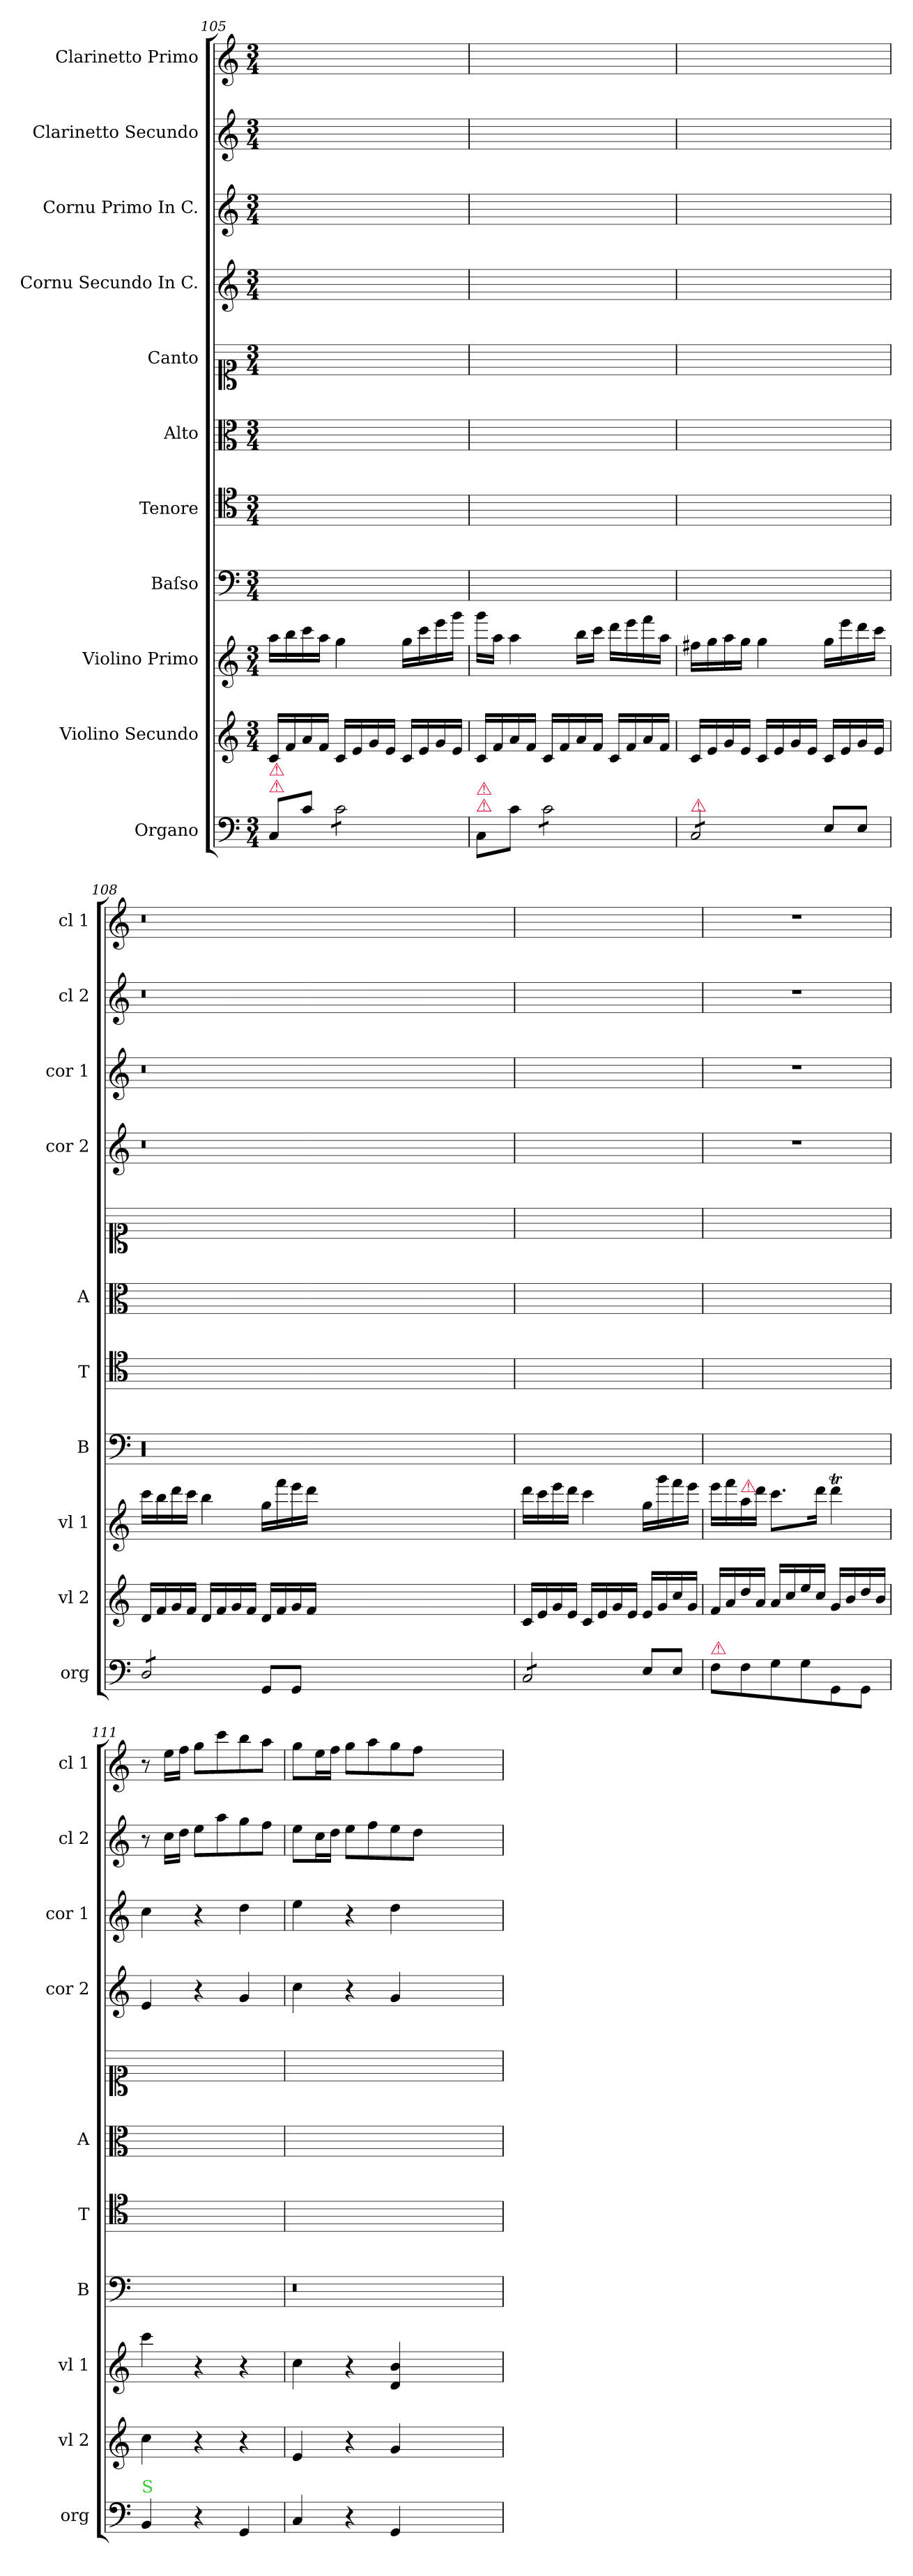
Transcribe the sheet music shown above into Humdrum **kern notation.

**kern	**kern	**kern	**kern	**kern	**kern	**kern	**kern	**kern	**kern	**kern
*part11	*part10	*part9	*part8	*part7	*part6	*part5	*part4	*part3	*part2	*part1
*staff11	*staff10	*staff9	*staff8	*staff7	*staff6	*staff5	*staff4	*staff3	*staff2	*staff1
*I"Organo	*I"Violino Secundo	*I"Violino Primo	*I"Baſso	*I"Tenore	*I"Alto	*I"Canto	*I"Cornu Secundo In C.	*I"Cornu Primo In C.	*I"Clarinetto Secundo	*I"Clarinetto Primo
*I'org	*I'vl 2	*I'vl 1	*I'B	*I'T	*I'A	*	*I'cor 2	*I'cor 1	*I'cl 2	*I'cl 1
*clefF4	*clefG2	*clefG2	*clefF4	*clefC4	*clefC3	*clefC1	*clefG2	*clefG2	*clefG2	*clefG2
*k[]	*k[]	*k[]	*k[]	*k[]	*k[]	*k[]	*k[]	*k[]	*k[]	*k[]
*C:	*C:	*C:	*C:	*C:	*C:	*C:	*C:	*C:	*C:	*C:
*M3/4	*M3/4	*M3/4	*M3/4	*M3/4	*M3/4	*M3/4	*M3/4	*M3/4	*M3/4	*M3/4
=105	=105	=105	=105	=105	=105	=105	=105	=105	=105	=105
!LO:TX:a:color=crimson:t=⚠	!	!	!	!	!	!	!	!	!	!
!LO:TX:a:color=crimson:t=⚠	!	!	!	!	!	!	!	!	!	!
8C/L	16c/LL	16aa\LL	2.ryy	2.ryy	2.ryy	2.ryy	2.ryy	2.ryy	2.ryy	2.ryy
.	16f/	16bb\	.	.	.	.	.	.	.	.
8c\J	16a/	16ccc\	.	.	.	.	.	.	.	.
.	16f/JJ	16aa\JJ	.	.	.	.	.	.	.	.
*tremolo	*	*	*	*	*	*	*	*	*	*
8c\L	16c/LL	4gg\	.	.	.	.	.	.	.	.
.	16e/	.	.	.	.	.	.	.	.	.
8c\	16g/	.	.	.	.	.	.	.	.	.
.	16e/JJ	.	.	.	.	.	.	.	.	.
8c\	16c/LL	16gg\LL	.	.	.	.	.	.	.	.
.	16e/	16ccc\	.	.	.	.	.	.	.	.
8c\J	16g/	16eee\	.	.	.	.	.	.	.	.
*Xtremolo	*	*	*	*	*	*	*	*	*	*
.	16e/JJ	16ggg\JJ	.	.	.	.	.	.	.	.
=106	=106	=106	=106	=106	=106	=106	=106	=106	=106	=106
!LO:TX:a:color=crimson:t=⚠	!	!	!	!	!	!	!	!	!	!
!LO:TX:a:color=crimson:t=⚠	!	!	!	!	!	!	!	!	!	!
8C\L	16c/LL	16ggg\LL	2.ryy	2.ryy	2.ryy	2.ryy	2.ryy	2.ryy	2.ryy	2.ryy
.	16f/	16aa\JJ	.	.	.	.	.	.	.	.
8c\J	16a/	4aa\	.	.	.	.	.	.	.	.
.	16f/JJ	.	.	.	.	.	.	.	.	.
*tremolo	*	*	*	*	*	*	*	*	*	*
8c\L	16c/LL	.	.	.	.	.	.	.	.	.
.	16f/	.	.	.	.	.	.	.	.	.
8c\	16a/	16bb\LL	.	.	.	.	.	.	.	.
.	16f/JJ	16ccc\JJ	.	.	.	.	.	.	.	.
8c\	16c/LL	16ddd\LL	.	.	.	.	.	.	.	.
.	16f/	16eee\	.	.	.	.	.	.	.	.
8c\J	16a/	16fff\	.	.	.	.	.	.	.	.
.	16f/JJ	16aa\JJ	.	.	.	.	.	.	.	.
=107	=107	=107	=107	=107	=107	=107	=107	=107	=107	=107
!LO:TX:a:color=crimson:t=⚠	!	!	!	!	!	!	!	!	!	!
8C/L	16c/LL	16ff#X\LL	2.ryy	2.ryy	2.ryy	2.ryy	2.ryy	2.ryy	2.ryy	2.ryy
.	16e/	16gg\	.	.	.	.	.	.	.	.
8C/	16g/	16aa\	.	.	.	.	.	.	.	.
.	16e/JJ	16gg\JJ	.	.	.	.	.	.	.	.
8C/	16c/LL	4gg\	.	.	.	.	.	.	.	.
.	16e/	.	.	.	.	.	.	.	.	.
8C/J	16g/	.	.	.	.	.	.	.	.	.
*Xtremolo	*	*	*	*	*	*	*	*	*	*
.	16e/JJ	.	.	.	.	.	.	.	.	.
8E/L	16c/LL	16gg\LL	.	.	.	.	.	.	.	.
.	16e/	16eee\	.	.	.	.	.	.	.	.
8E/J	16g/	16ddd\	.	.	.	.	.	.	.	.
.	16e/JJ	16ccc\JJ	.	.	.	.	.	.	.	.
=108	=108	=108	=108	=108	=108	=108	=108	=108	=108	=108
!	!	!	!LO:N:vis=00	!	!	!	!LO:N:vis=0	!LO:N:vis=0	!LO:N:vis=0	!LO:N:vis=0
*tremolo	*	*	*	*	*	*	*	*	*	*
8D/L	16d/LL	16ccc\LL	0.r	2.ryy	2.ryy	2.ryy	1.r	1.r	1.r	1.r
.	16f/	16bb\	.	.	.	.	.	.	.	.
8D/	16g/	16ddd\	.	.	.	.	.	.	.	.
.	16f/JJ	16ccc\JJ	.	.	.	.	.	.	.	.
8D/	16d/LL	4bb\	.	.	.	.	.	.	.	.
.	16f/	.	.	.	.	.	.	.	.	.
8D/J	16g/	.	.	.	.	.	.	.	.	.
*Xtremolo	*	*	*	*	*	*	*	*	*	*
.	16f/JJ	.	.	.	.	.	.	.	.	.
8GG/L	16d/LL	16gg\LL	.	.	.	.	.	.	.	.
.	16f/	16fff\	.	.	.	.	.	.	.	.
8GG/J	16g/	16eee\	.	.	.	.	.	.	.	.
.	16f/JJ	16ddd\JJ	.	.	.	.	.	.	.	.
0ryy	0ryy	0ryy	.	0ryy	0ryy	0ryy	.	.	.	.
.	.	.	.	.	.	.	1.ryy	1.ryy	1.ryy	1.ryy
4ryy	4ryy	4ryy	.	4ryy	4ryy	4ryy	.	.	.	.
=109	=109	=109	=109	=109	=109	=109	=109	=109	=109	=109
*tremolo	*	*	*	*	*	*	*	*	*	*
8C/L	16c/LL	16ddd\LL	2.ryy	2.ryy	2.ryy	2.ryy	2.ryy	2.ryy	2.ryy	2.ryy
.	16e/	16ccc\	.	.	.	.	.	.	.	.
8C/	16g/	16eee\	.	.	.	.	.	.	.	.
.	16e/JJ	16ddd\JJ	.	.	.	.	.	.	.	.
8C/	16c/LL	4ccc\	.	.	.	.	.	.	.	.
.	16e/	.	.	.	.	.	.	.	.	.
8C/J	16g/	.	.	.	.	.	.	.	.	.
*Xtremolo	*	*	*	*	*	*	*	*	*	*
.	16e/JJ	.	.	.	.	.	.	.	.	.
8E/L	16e/LL	16gg\LL	.	.	.	.	.	.	.	.
.	16g/	16ggg\	.	.	.	.	.	.	.	.
8E/J	16cc/	16fff\	.	.	.	.	.	.	.	.
.	16g/JJ	16eee\JJ	.	.	.	.	.	.	.	.
=110	=110	=110	=110	=110	=110	=110	=110	=110	=110	=110
!LO:TX:a:color=crimson:t=⚠	!	!	!	!	!	!	!	!	!	!
8F\L	16f/LL	16eee\LL	2.ryy	2.ryy	2.ryy	2.ryy	2.r	2.r	2.r	2.r
.	16a/	16fff\	.	.	.	.	.	.	.	.
!	!	!LO:TX:a:color=crimson:t=⚠	!	!	!	!	!	!	!	!
8F\	16dd/	16aa\	.	.	.	.	.	.	.	.
.	16a/JJ	16ddd\JJ	.	.	.	.	.	.	.	.
8G\	16a/LL	8.ccc\L	.	.	.	.	.	.	.	.
.	16cc/	.	.	.	.	.	.	.	.	.
8G\	16ee/	.	.	.	.	.	.	.	.	.
.	16cc/JJ	16ddd\Jk	.	.	.	.	.	.	.	.
8GG/	16g/LL	4dddT\	.	.	.	.	.	.	.	.
.	16b/	.	.	.	.	.	.	.	.	.
8GG/J	16dd/	.	.	.	.	.	.	.	.	.
.	16b/JJ	.	.	.	.	.	.	.	.	.
=111	=111	=111	=111	=111	=111	=111	=111	=111	=111	=111
!LO:TX:a:color=limegreen:t=S	!	!	!	!	!	!	!	!	!	!
4BB/	4cc\	4ccc\	2.ryy	2.ryy	2.ryy	2.ryy	4e/	4cc\	8r	8r
.	.	.	.	.	.	.	.	.	16cc\LL	16ee\LL
.	.	.	.	.	.	.	.	.	16dd\JJ	16ff\JJ
4r	4r	4r	.	.	.	.	4r	4r	8ee\L	8gg\L
.	.	.	.	.	.	.	.	.	8aa\	8ccc\
4GG/	4r	4r	.	.	.	.	4g/	4dd\	8gg\	8bb\
.	.	.	.	.	.	.	.	.	8ff\J	8aa\J
=112	=112	=112	=112	=112	=112	=112	=112	=112	=112	=112
!	!	!	!LO:N:vis=0	!	!	!	!	!	!	!
4C/	4e/	4cc\	1.r	2.ryy	2.ryy	2.ryy	4cc\	4ee\	8ee\L	8gg\L
.	.	.	.	.	.	.	.	.	16cc\L	16ee\L
.	.	.	.	.	.	.	.	.	16dd\JJ	16ff\JJ
4r	4r	4r	.	.	.	.	4r	4r	8ee\L	8gg\L
.	.	.	.	.	.	.	.	.	8ff\	8aa\
4GG/	4g/	4d/ 4b/	.	.	.	.	4g/	4dd\	8ee\	8gg\
.	.	.	.	.	.	.	.	.	8dd\J	8ff\J
2.ryy	2.ryy	2.ryy	.	2.ryy	2.ryy	2.ryy	2.ryy	2.ryy	2.ryy	2.ryy
=	=	=	=	=	=	=	=	=	=	=
*-	*-	*-	*-	*-	*-	*-	*-	*-	*-	*-
